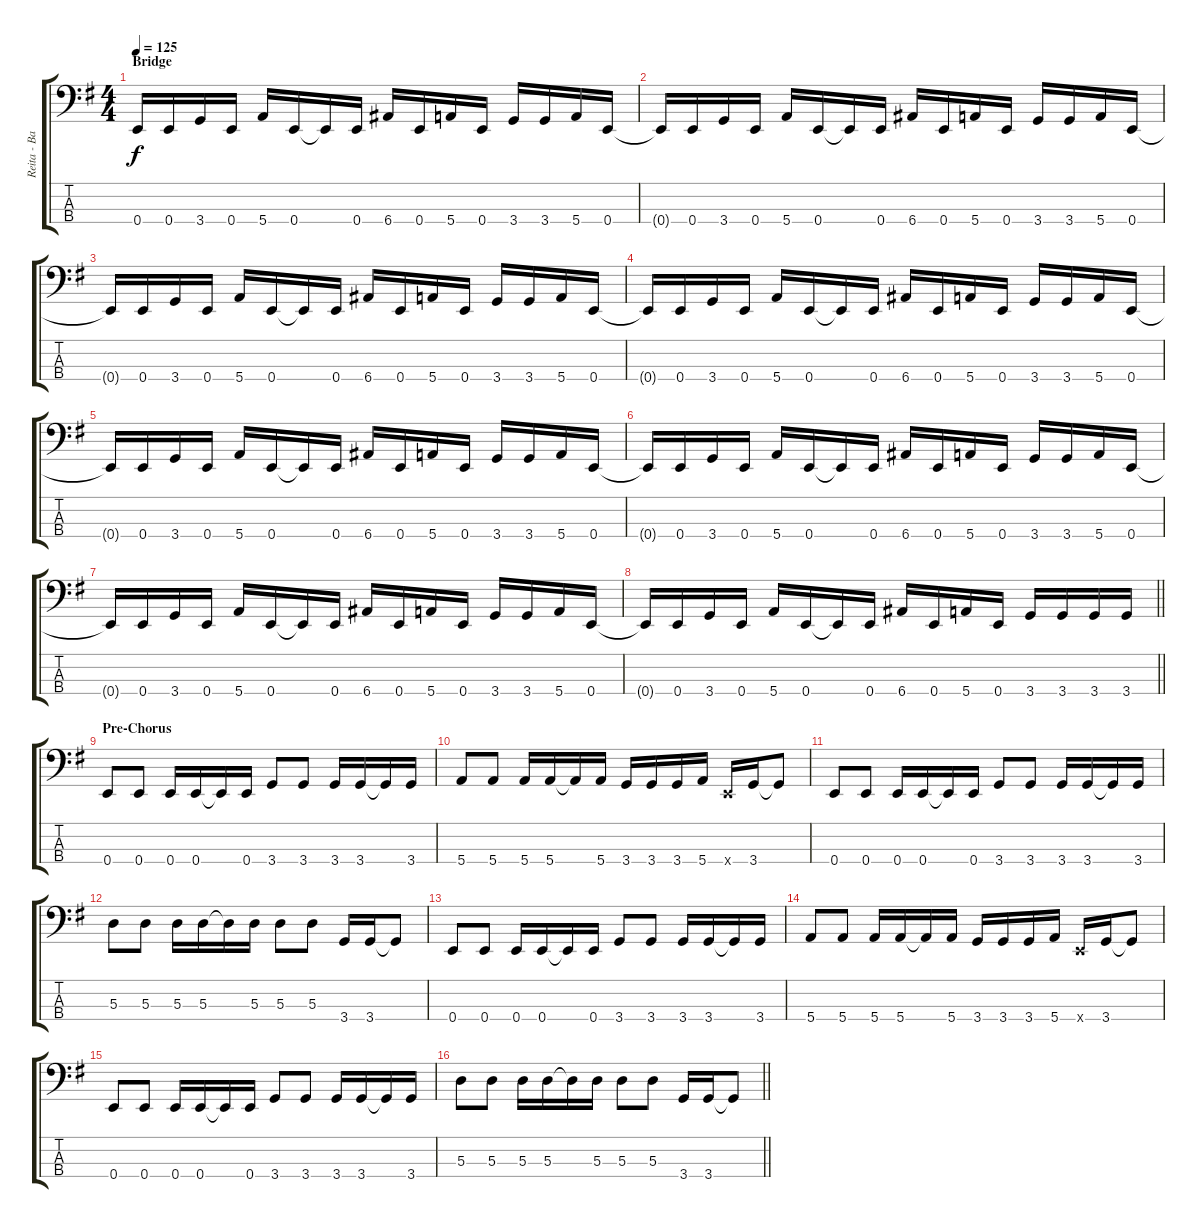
\track ("Reita - Bass" "Reita - Ba") {instrument electricbasspick}
\staff {score tabs}
\tuning (G2 D2 A1 E1) {hide}
\ts (4 4)
\section ("" "Bridge")
\tempo 125
\clef f4
\ks eminor
0.4{t}.16{dy f} 0.4.16 3.4.16 0.4.16 5.4.16 0.4.16 0.4{t}.16 0.4.16 6.4.16 0.4.16 5.4.16 0.4.16 3.4.16 3.4.16 5.4.16 0.4.16 |
0.4{t}.16 0.4.16 3.4.16 0.4.16 5.4.16 0.4.16 0.4{t}.16 0.4.16 6.4.16 0.4.16 5.4.16 0.4.16 3.4.16 3.4.16 5.4.16 0.4.16 |
0.4{t}.16 0.4.16 3.4.16 0.4.16 5.4.16 0.4.16 0.4{t}.16 0.4.16 6.4.16 0.4.16 5.4.16 0.4.16 3.4.16 3.4.16 5.4.16 0.4.16 |
0.4{t}.16 0.4.16 3.4.16 0.4.16 5.4.16 0.4.16 0.4{t}.16 0.4.16 6.4.16 0.4.16 5.4.16 0.4.16 3.4.16 3.4.16 5.4.16 0.4.16 |
0.4{t}.16 0.4.16 3.4.16 0.4.16 5.4.16 0.4.16 0.4{t}.16 0.4.16 6.4.16 0.4.16 5.4.16 0.4.16 3.4.16 3.4.16 5.4.16 0.4.16 |
0.4{t}.16 0.4.16 3.4.16 0.4.16 5.4.16 0.4.16 0.4{t}.16 0.4.16 6.4.16 0.4.16 5.4.16 0.4.16 3.4.16 3.4.16 5.4.16 0.4.16 |
0.4{t}.16 0.4.16 3.4.16 0.4.16 5.4.16 0.4.16 0.4{t}.16 0.4.16 6.4.16 0.4.16 5.4.16 0.4.16 3.4.16 3.4.16 5.4.16 0.4.16 |
\barLineRight lightlight
0.4{t}.16 0.4.16 3.4.16 0.4.16 5.4.16 0.4.16 0.4{t}.16 0.4.16 6.4.16 0.4.16 5.4.16 0.4.16 3.4.16 3.4.16 3.4.16 3.4.16 |
\section ("" "Pre-Chorus")
0.4.8 0.4.8 0.4.16 0.4.16 0.4{t}.16 0.4.16 3.4.8 3.4.8 3.4.16 3.4.16 3.4{t}.16 3.4.16 |
5.4.8 5.4.8 5.4.16 5.4.16 5.4{t}.16 5.4.16 3.4.16 3.4.16 3.4.16 5.4.16 0.4{x}.16 3.4.16 3.4{t}.8 |
0.4.8 0.4.8 0.4.16 0.4.16 0.4{t}.16 0.4.16 3.4.8 3.4.8 3.4.16 3.4.16 3.4{t}.16 3.4.16 |
5.3.8 5.3.8 5.3.16 5.3.16 5.3{t}.16 5.3.16 5.3.8 5.3.8 3.4.16 3.4.16 3.4{t}.8 |
0.4.8 0.4.8 0.4.16 0.4.16 0.4{t}.16 0.4.16 3.4.8 3.4.8 3.4.16 3.4.16 3.4{t}.16 3.4.16 |
5.4.8 5.4.8 5.4.16 5.4.16 5.4{t}.16 5.4.16 3.4.16 3.4.16 3.4.16 5.4.16 0.4{x}.16 3.4.16 3.4{t}.8 |
0.4.8 0.4.8 0.4.16 0.4.16 0.4{t}.16 0.4.16 3.4.8 3.4.8 3.4.16 3.4.16 3.4{t}.16 3.4.16 |
\barLineRight lightlight
5.3.8 5.3.8 5.3.16 5.3.16 5.3{t}.16 5.3.16 5.3.8 5.3.8 3.4.16 3.4.16 3.4{t}.8
